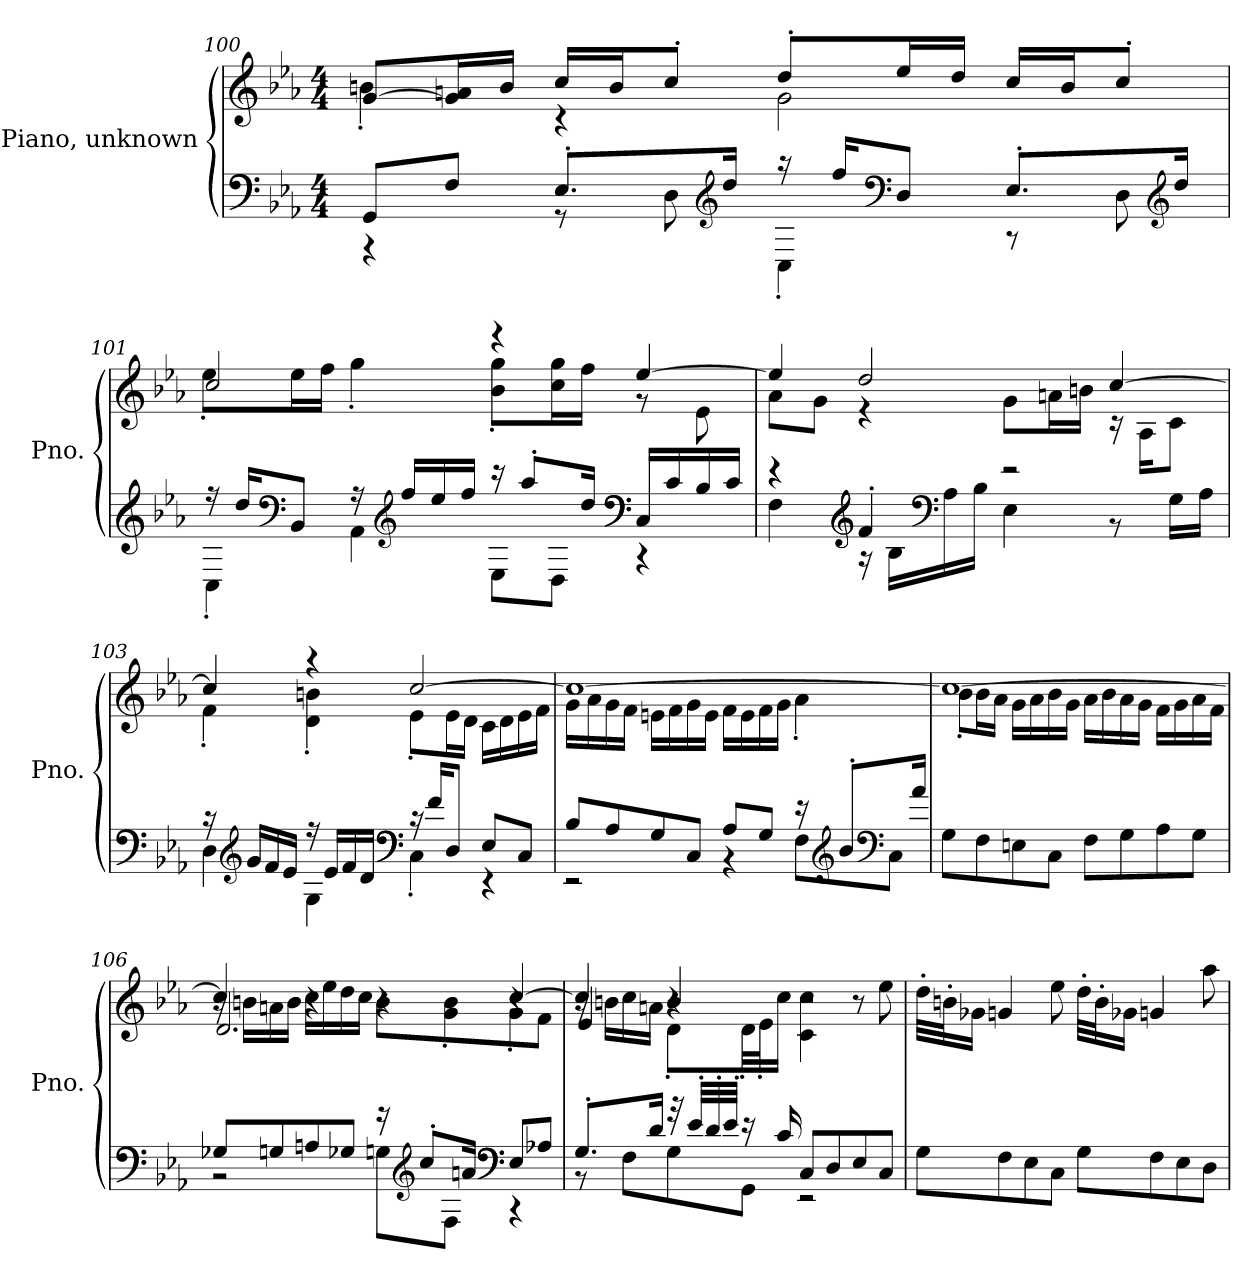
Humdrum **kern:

**kern	**kern
*part1	*part1
*staff2	*staff1
*I"Piano, unknown	*
*I'Pno.	*
!!LO:LB:g=z
*clefF4	*clefG2
*k[b-e-a-]	*k[b-e-a-]
*M4/4	*M4/4
=100	=100
*^	*^
8GG/L	4r	[8g/L	4bn'\
8F/J	.	16g/] 16an/L	.
.	.	16b/JJ	.
8.E-'/L	8r	16cc/LL	4r
.	.	16b/J	.
.	8D\	8cc'/J	.
*clefG2	*	*	*
16dd/Jk	.	.	.
16r	4C'\	8dd'/L	2g\
16ff/KL	.	.	.
*clefF4	*	*	*
8D/J	.	16ee-/L	.
.	.	16dd/JJ	.
8.E-'/L	8r	16cc/LL	.
.	.	16b/J	.
.	8D\	8cc'/J	.
*clefG2	*	*	*
16dd/Jk	.	.	.
=101	=101	=101	=101
16r	4C'\	2cc/	8ee-'\L
16dd/KL	.	.	.
*clefF4	*	*	*
8BB-/J	.	.	16ee-\L
.	.	.	16ff\JJ
16r	4AA-\	.	4gg'\
*clefG2	*	*	*
16ff/LL	.	.	.
16ee-/	.	.	.
16ff/JJ	.	.	.
16r	8E-\L	4r	8b-\' 8gg\'L
8aa-'/L	.	.	.
.	8D\J	.	16cc\ 16gg\L
16dd/Jk	.	.	16ff\JJ
*clefF4	*	*	*
16C/LL	4r	[4ee-/	8r
16c/	.	.	.
16B-/	.	.	8e-\
16c/JJ	.	.	.
!!LO:LB:g=z	!!
=102	=102	=102	=102
4r	4F\	4ee-/]	8a-\L
.	.	.	8g\J
*clefG2	*	*	*
4f'/	16r	2dd/	4r
.	16B-\LL	.	.
*clefF4	*	*	*
.	16A-\	.	.
.	16B-\JJ	.	.
2r	4E-\	.	8g\L
.	.	.	16an\L
.	.	.	16bn\JJ
.	8r	[4cc/	16r
.	.	.	16A-\KL
.	16G\LL	.	8c\J
.	16A-\JJ	.	.
=103	=103	=103	=103
16r	4D\	4cc/]	4f'\
*clefG2	*	*	*
16g/LL	.	.	.
16f/	.	.	.
16e-/JJ	.	.	.
16r	4G\	4r	4d\' 4bn\'
16e-/LL	.	.	.
16f/	.	.	.
16d/JJ	.	.	.
*clefF4	*	*	*
16r	4C'\	[2cc/	8e-'\L
16f/KL	.	.	.
8D/J	.	.	16e-\L
.	.	.	16d\JJ
8E-/L	4r	.	16c\LL
.	.	.	16d\
8C/J	.	.	16e-\
.	.	.	16f\JJ
!!LO:PB:g=z	!!
=104	=104	=104	=104
8B-/L	2r	1cc_	16g\LL
.	.	.	16a-\
8A-/	.	.	16g\
.	.	.	16f\JJ
8G/	.	.	16en\LL
.	.	.	16f\
8C/J	.	.	16g\
.	.	.	16e\JJ
8A-/L	4r	.	16f\LL
.	.	.	16e\
8G/J	.	.	16f\
.	.	.	16g\JJ
16r	8F\L	.	4a-'\
*clefG2	*	*	*
8b-'/L	.	.	.
*clefF4	*	*	*
.	8C\J	.	.
16a-/Jk	.	.	.
*v	*v	*	*
=105	=105	=105
8G\L	1cc_	8b-'\L
8F\	.	16b-\L
.	.	16a-\JJ
8En\	.	16g\LL
.	.	16a-\
8C\J	.	16b-\
.	.	16g\JJ
8F\L	.	16a-\LL
.	.	16b-\
8G\	.	16a-\
.	.	16g\JJ
8A-\	.	16f\LL
.	.	16g\
8G\J	.	16a-\
.	.	16f\JJ
!!LO:LB:g=z
=106	=106	=106
*^	*	*^
8G-X/L	2r	4cc/]	16r	2.d/
.	.	.	16bn\LL	.
8Gn/	.	.	16an\	.
.	.	.	16b\JJ	.
8An/	.	4r	16cc\LL	.
.	.	.	16ee-\	.
8G-X/J	.	.	16dd\	.
.	.	.	16cc\JJ	.
16r	8Gn\L	4r	8b\L	.
*clefG2	*	*	*	*
8cc'/L	.	.	.	.
.	8F\J	.	8g\' 8b\'	.
16an/Jk	.	.	.	.
*clefF4	*	*	*	*
8E-/L	4r	[4cc/	8g'\	4r
8A-X/J	.	.	8f\J	.
=107	=107	=107	=107	=107
8.G'/L	8r	4cc/]	16r	4e-/
.	.	.	16bn\LL	.
.	8F\L	.	16cc\	.
16d/Jk	.	.	16an\JJ	.
32r	8G\	4b/	8d'\L	4r
32e-'/LLL	.	.	.	.
32d'/	.	.	.	.
32e-'/JJJ	.	.	.	.
16r	8GG\J	.	32d'\LL	.
.	.	.	32e-'\J	.
16c/	.	.	16cc\JJ	.
8C/L	2r	2r	4c\ 4cc\	2r
8D/	.	.	.	.
8E-/	.	.	8r	.
8C/J	.	.	8ee-\	.
*v	*v	*	*	*
*	*v	*v	*v
!!LO:LB:g=z
=108	=108
8G\L	32dd'\LLL
.	32bn'\J
.	16g-X\JJ
8F\	4gn/
8E-\	.
8C\J	8ee-\
8G\L	32dd'\LLL
.	32b'\J
.	16g-X\JJ
8F\	4gn/
8E-\	.
8D\J	8aa-\
=	=
*-	*-
